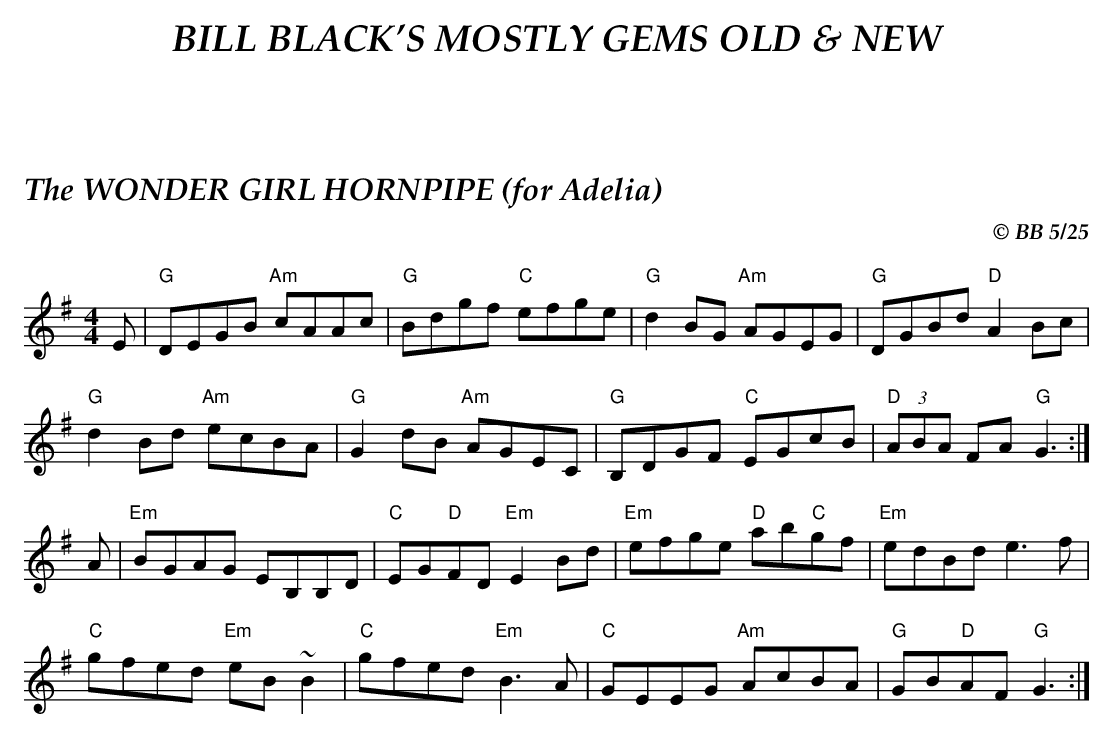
X:1
T:WONDER GIRL HORNPIPE (for Adelia), The
C:© BB 5/25
Q:1/4=150
M:4/4
K:G
E|"G"DEGB "Am"cAAc|"G"Bdgf "C"efge|"G"d2BG "Am"AGEG|"G"DGBd "D"A2Bc|
"G"d2Bd "Am"ecBA|"G"G2dB "Am"AGEC|"G"B,DGF "C"EGcB|"D"(3ABA FA "G"G3:|
A|"Em"BGAG EB,B,D|"C"EG"D"FD "Em"E2Bd|"Em"efge "D"ab"C"gf|"Em"edBd e3f|
"C"gfed "Em"eB~B2|"C"gfed "Em"B3A|"C"GEEG "Am"AcBA|"G"GB"D"AF "G"G3:|
